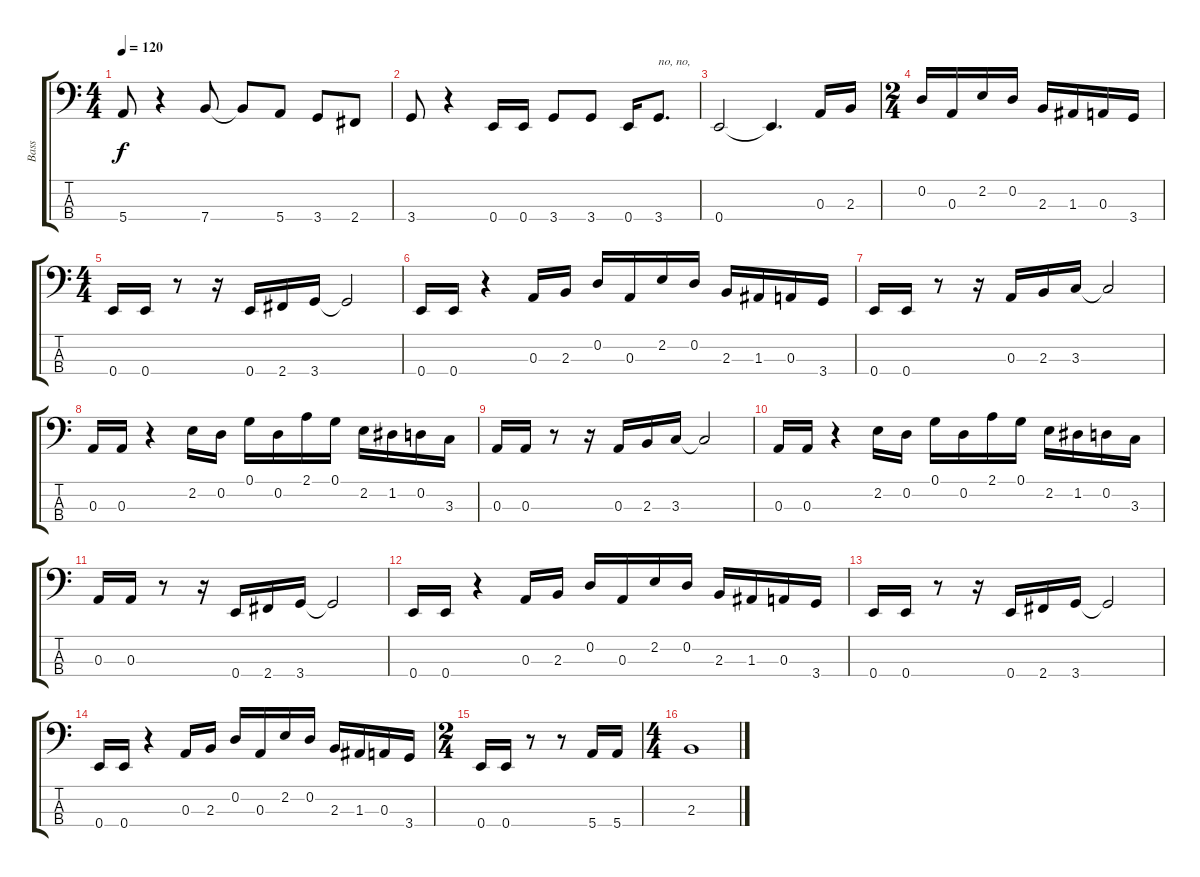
\track ("Bass" "Bass") {instrument electricbassfinger}
\staff {score tabs}
\tuning (G2 D2 A1 E1) {hide}
\ts (4 4)
\tempo 120
\clef f4
\ks c
5.4.8{dy f} r.4 7.4.8 7.4{t}.8 5.4.8 3.4.8 2.4.8 |
3.4.8 r.4 0.4.16 0.4.16 3.4.8 3.4.8 0.4.16 3.4.8{d txt "no, no,"} |
0.4.2 0.4{t}.4{d} 0.3.16 2.3.16 |
\ts (2 4)
0.2.16 0.3.16 2.2.16 0.2.16 2.3.16 1.3.16 0.3.16 3.4.16 |
\ts (4 4)
0.4.16 0.4.16 r.8 r.16 0.4.16 2.4.16 3.4.16 3.4{t}.2 |
0.4.16 0.4.16 r.4 0.3.16 2.3.16 0.2.16 0.3.16 2.2.16 0.2.16 2.3.16 1.3.16 0.3.16 3.4.16 |
0.4.16 0.4.16 r.8 r.16 0.3.16 2.3.16 3.3.16 3.3{t}.2 |
0.3.16 0.3.16 r.4 2.2.16 0.2.16 0.1.16 0.2.16 2.1.16 0.1.16 2.2.16 1.2.16 0.2.16 3.3.16 |
0.3.16 0.3.16 r.8 r.16 0.3.16 2.3.16 3.3.16 3.3{t}.2 |
0.3.16 0.3.16 r.4 2.2.16 0.2.16 0.1.16 0.2.16 2.1.16 0.1.16 2.2.16 1.2.16 0.2.16 3.3.16 |
0.3.16 0.3.16 r.8 r.16 0.4.16 2.4.16 3.4.16 3.4{t}.2 |
0.4.16 0.4.16 r.4 0.3.16 2.3.16 0.2.16 0.3.16 2.2.16 0.2.16 2.3.16 1.3.16 0.3.16 3.4.16 |
0.4.16 0.4.16 r.8 r.16 0.4.16 2.4.16 3.4.16 3.4{t}.2 |
0.4.16 0.4.16 r.4 0.3.16 2.3.16 0.2.16 0.3.16 2.2.16 0.2.16 2.3.16 1.3.16 0.3.16 3.4.16 |
\ts (2 4)
0.4.16 0.4.16 r.8 r.8 5.4.16 5.4.16 |
\ts (4 4)
2.3.1
